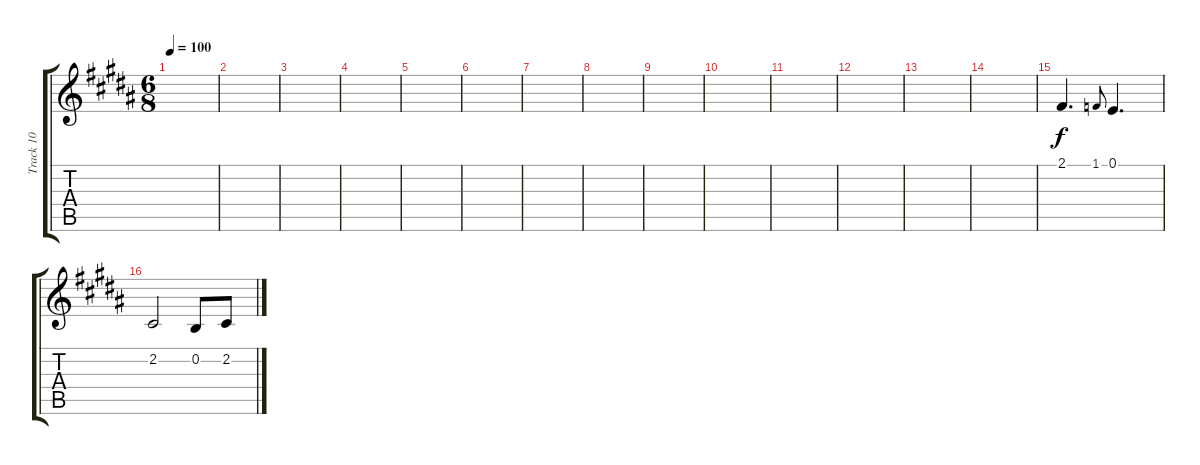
\track ("Track 10" "Track 10") {instrument flute}
\staff {score tabs}
\tuning (E4 B3 G3 D3 A2 E2) {hide}
\ts (6 8)
\tempo 100
\clef g2
\ks b
|
|
|
|
|
|
|
|
|
|
|
|
|
|
2.1.4{d} 1.1.8{gr onbeat} 0.1.4{d} |
2.2.2 0.2.8 2.2.8
